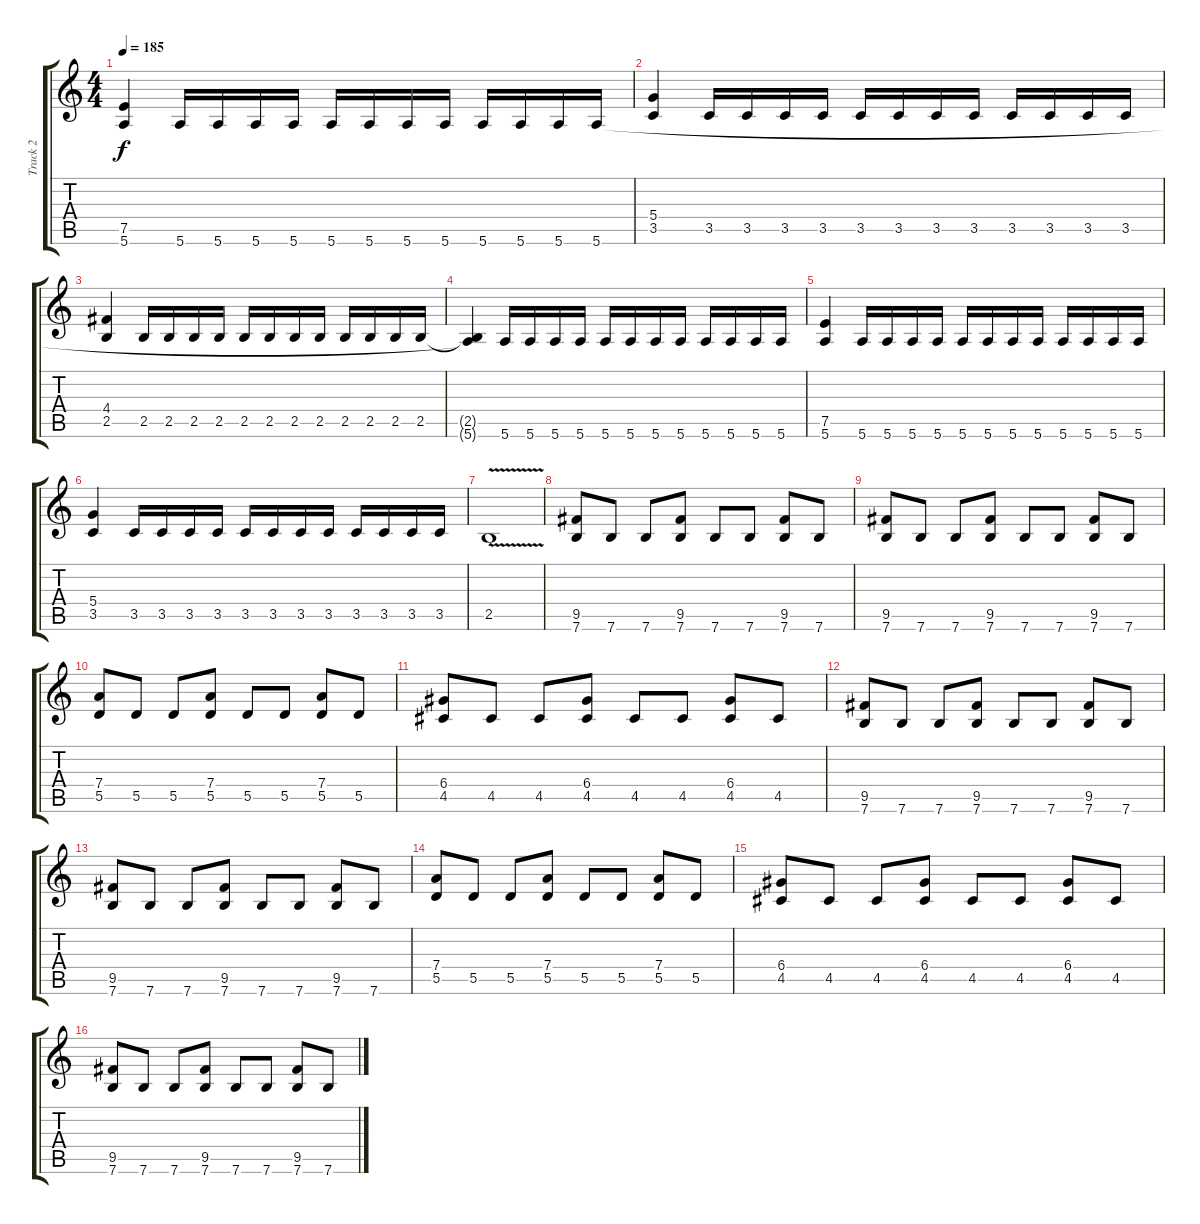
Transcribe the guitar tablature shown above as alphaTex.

\track ("Track 2" "Track 2") {instrument distortionguitar}
\staff {score tabs}
\tuning (E4 B3 G3 D3 A2 E2) {hide}
\ts (4 4)
\tempo 185
\clef g2
\ks c
(7.5 5.6).4{dy f} 5.6.16 5.6.16 5.6.16 5.6.16 5.6.16 5.6.16 5.6.16 5.6.16 5.6.16 5.6.16 5.6.16 5.6.16 |
(5.4 3.5).4 3.5.16 3.5.16 3.5.16 3.5.16 3.5.16 3.5.16 3.5.16 3.5.16 3.5.16 3.5.16 3.5.16 3.5.16 |
(4.4 2.5).4 2.5.16 2.5.16 2.5.16 2.5.16 2.5.16 2.5.16 2.5.16 2.5.16 2.5.16 2.5.16 2.5.16 2.5.16 |
(2.5{t} 5.6{t}).4 5.6.16 5.6.16 5.6.16 5.6.16 5.6.16 5.6.16 5.6.16 5.6.16 5.6.16 5.6.16 5.6.16 5.6.16 |
(7.5 5.6).4 5.6.16 5.6.16 5.6.16 5.6.16 5.6.16 5.6.16 5.6.16 5.6.16 5.6.16 5.6.16 5.6.16 5.6.16 |
(5.4 3.5).4 3.5.16 3.5.16 3.5.16 3.5.16 3.5.16 3.5.16 3.5.16 3.5.16 3.5.16 3.5.16 3.5.16 3.5.16 |
2.5{v}.1 |
(9.5 7.6).8 7.6.8 7.6.8 (9.5 7.6).8 7.6.8 7.6.8 (9.5 7.6).8 7.6.8 |
(9.5 7.6).8 7.6.8 7.6.8 (9.5 7.6).8 7.6.8 7.6.8 (9.5 7.6).8 7.6.8 |
(7.4 5.5).8 5.5.8 5.5.8 (7.4 5.5).8 5.5.8 5.5.8 (7.4 5.5).8 5.5.8 |
(6.4 4.5).8 4.5.8 4.5.8 (6.4 4.5).8 4.5.8 4.5.8 (6.4 4.5).8 4.5.8 |
(9.5 7.6).8 7.6.8 7.6.8 (9.5 7.6).8 7.6.8 7.6.8 (9.5 7.6).8 7.6.8 |
(9.5 7.6).8 7.6.8 7.6.8 (9.5 7.6).8 7.6.8 7.6.8 (9.5 7.6).8 7.6.8 |
(7.4 5.5).8 5.5.8 5.5.8 (7.4 5.5).8 5.5.8 5.5.8 (7.4 5.5).8 5.5.8 |
(6.4 4.5).8 4.5.8 4.5.8 (6.4 4.5).8 4.5.8 4.5.8 (6.4 4.5).8 4.5.8 |
(9.5 7.6).8 7.6.8 7.6.8 (9.5 7.6).8 7.6.8 7.6.8 (9.5 7.6).8 7.6.8
